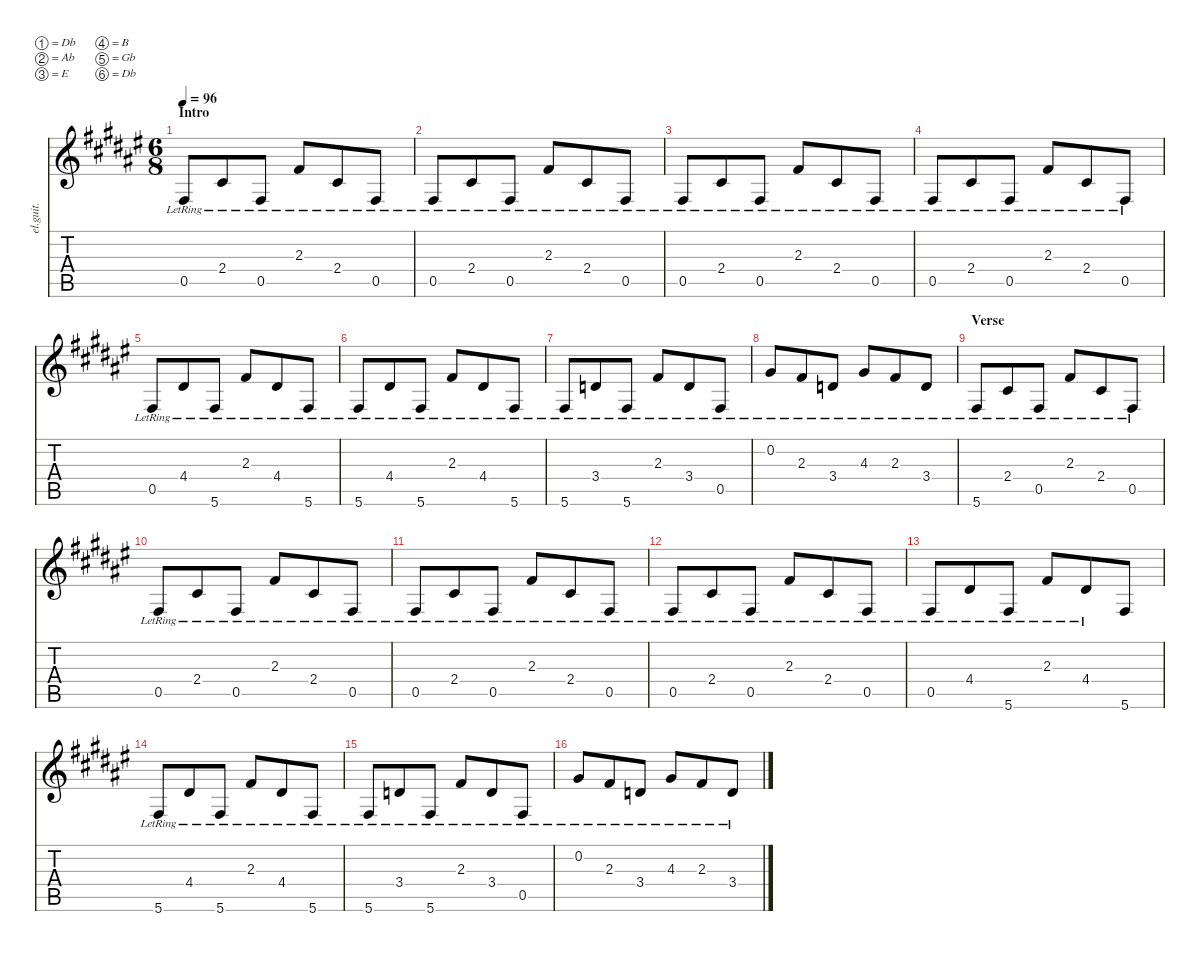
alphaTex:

\defaultSystemsLayout 4
\hideDynamics
\bracketExtendMode nobrackets
\otherSystemsTrackNameOrientation horizontal
\track ("Guitar 1" "el.guit.") {mute instrument electricguitarclean}
\staff {score tabs}
\tuning (Db4 Ab3 E3 B2 Gb2 Db2)
\ts (6 8)
\beaming (8 3 3)
\section ("" "Intro")
\tempo 96
\clef g2
\ks f#
0.5{lr acc #}.8{dy mf instrument electricguitarclean beam Up} 2.4{lr acc #}.8{beam Up} 0.5{lr acc #}.8{beam Up} 2.3{lr acc #}.8{beam Up} 2.4{lr acc #}.8{beam Up} 0.5{lr acc #}.8{beam Up} |
0.5{lr acc #}.8{beam Up} 2.4{lr acc #}.8{beam Up} 0.5{lr acc #}.8{beam Up} 2.3{lr acc #}.8{beam Up} 2.4{lr acc #}.8{beam Up} 0.5{lr acc #}.8{beam Up} |
0.5{lr acc #}.8{beam Up} 2.4{lr acc #}.8{beam Up} 0.5{lr acc #}.8{beam Up} 2.3{lr acc #}.8{beam Up} 2.4{lr acc #}.8{beam Up} 0.5{lr acc #}.8{beam Up} |
0.5{lr acc #}.8{beam Up} 2.4{lr acc #}.8{beam Up} 0.5{lr acc #}.8{beam Up} 2.3{lr acc #}.8{beam Up} 2.4{lr acc #}.8{beam Up} 0.5{lr acc #}.8{beam Up} |
0.5{lr acc #}.8{beam Up} 4.4{lr acc #}.8{beam Up} 5.6{lr acc #}.8{beam Up} 2.3{lr acc #}.8{beam Up} 4.4{lr acc #}.8{beam Up} 5.6{lr acc #}.8{beam Up} |
5.6{lr acc #}.8{beam Up} 4.4{lr acc #}.8{beam Up} 5.6{lr acc #}.8{beam Up} 2.3{lr acc #}.8{beam Up} 4.4{lr acc #}.8{beam Up} 5.6{lr acc #}.8{beam Up} |
5.6{lr acc #}.8{beam Up} 3.4{lr acc forcenatural}.8{beam Up} 5.6{lr acc #}.8{beam Up} 2.3{lr acc #}.8{beam Up} 3.4{lr acc forcenatural}.8{beam Up} 0.5{lr acc #}.8{beam Up} |
0.2{lr acc #}.8{beam Up} 2.3{lr acc #}.8{beam Up} 3.4{lr acc forcenatural}.8{beam Up} 4.3{lr acc #}.8{beam Up} 2.3{lr acc #}.8{beam Up} 3.4{lr acc forcenatural}.8{beam Up} |
\section ("" "Verse")
5.6{lr acc #}.8{beam Up} 2.4{lr acc #}.8{beam Up} 0.5{lr acc #}.8{beam Up} 2.3{lr acc #}.8{beam Up} 2.4{lr acc #}.8{beam Up} 0.5{lr acc #}.8{beam Up} |
0.5{lr acc #}.8{beam Up} 2.4{lr acc #}.8{beam Up} 0.5{lr acc #}.8{beam Up} 2.3{lr acc #}.8{beam Up} 2.4{lr acc #}.8{beam Up} 0.5{lr acc #}.8{beam Up} |
0.5{lr acc #}.8{beam Up} 2.4{lr acc #}.8{beam Up} 0.5{lr acc #}.8{beam Up} 2.3{lr acc #}.8{beam Up} 2.4{lr acc #}.8{beam Up} 0.5{lr acc #}.8{beam Up} |
0.5{lr acc #}.8{beam Up} 2.4{lr acc #}.8{beam Up} 0.5{lr acc #}.8{beam Up} 2.3{lr acc #}.8{beam Up} 2.4{lr acc #}.8{beam Up} 0.5{lr acc #}.8{beam Up} |
0.5{lr acc #}.8{beam Up} 4.4{lr acc #}.8{beam Up} 5.6{lr acc #}.8{beam Up} 2.3{lr acc #}.8{beam Up} 4.4{lr acc #}.8{beam Up} 5.6{acc #}.8{beam Up} |
5.6{lr acc #}.8{beam Up} 4.4{lr acc #}.8{beam Up} 5.6{lr acc #}.8{beam Up} 2.3{lr acc #}.8{beam Up} 4.4{lr acc #}.8{beam Up} 5.6{lr acc #}.8{beam Up} |
5.6{lr acc #}.8{beam Up} 3.4{lr acc forcenatural}.8{beam Up} 5.6{lr acc #}.8{beam Up} 2.3{lr acc #}.8{beam Up} 3.4{lr acc forcenatural}.8{beam Up} 0.5{lr acc #}.8{beam Up} |
0.2{lr acc #}.8{beam Up} 2.3{lr acc #}.8{beam Up} 3.4{lr acc forcenatural}.8{beam Up} 4.3{lr acc #}.8{beam Up} 2.3{lr acc #}.8{beam Up} 3.4{lr acc forcenatural}.8{beam Up}
